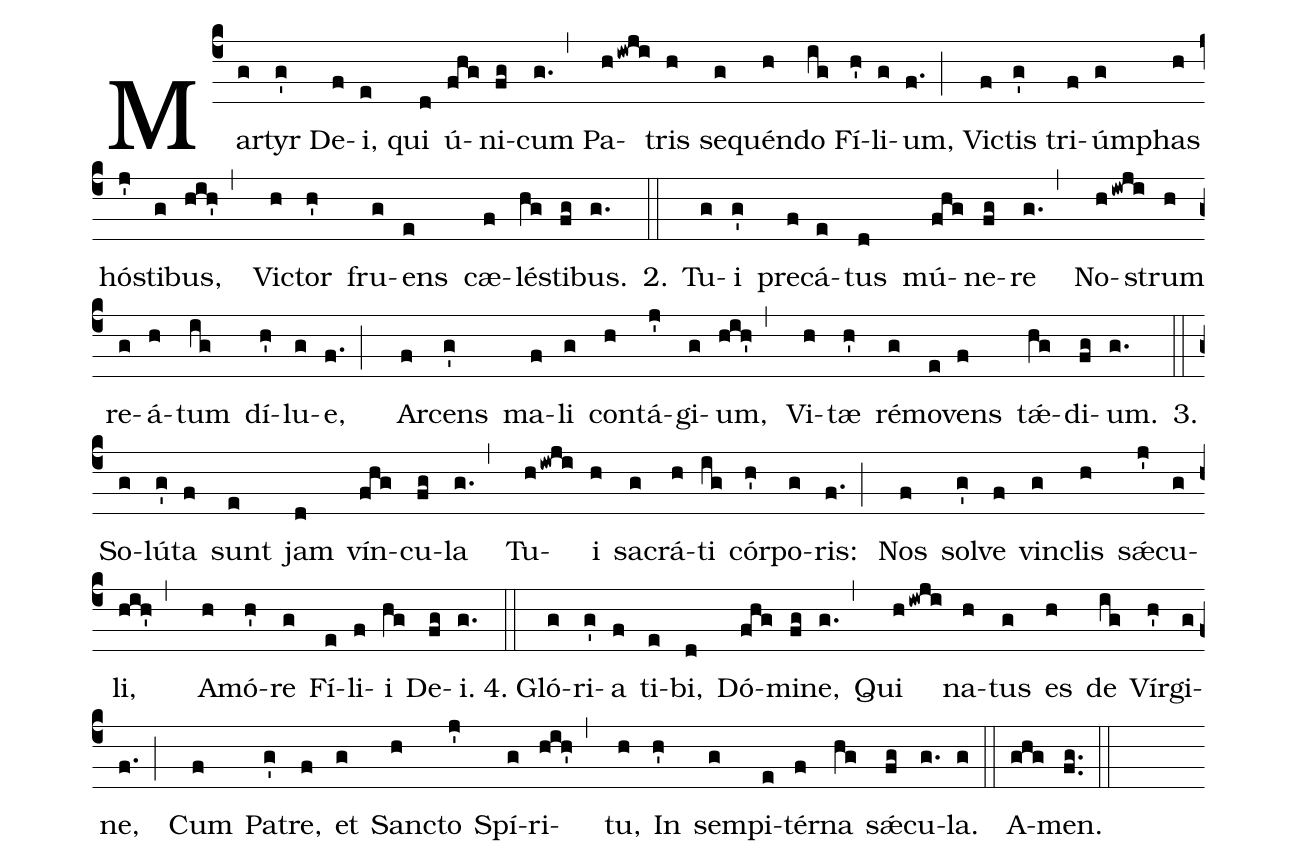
%%
(c4)Mar(g)tyr(g') De(f)i,(e) qui(d) ú(fhg)ni(fg)cum(g.,)
Pa(hiwji)tris(h) se(g)quén(h)do(ig) Fí(h')li(g)um,(f.;)
Vi(f)ctis(g') tri(f)úm(g)phas(h) hó(j')sti(g)bus,(hih',)
Vi(h)ctor(h') fru(g)ens(e) cæ(f)lé(hg)sti(fg)bus.(g.)

2.(::) Tu(g)i(g') pre(f)cá(e)tus(d) mú(fhg)ne(fg)re(g.,)
No(hiwji)strum(h) re(g)á(h)tum(ig) dí(h')lu(g)e,(f.;)
Ar(f)cens(g') ma(f)li(g) con(h)tá(j')gi(g)um,(hih',)
Vi(h)tæ(h') ré(g)mo(e)vens(f) tǽ(hg)di(fg)um.(g.)

3.(::) So(g)lú(g')ta(f) sunt(e) jam(d) vín(fhg)cu(fg)la(g.,)
Tu(hiwji)i(h) sa(g)crá(h)ti(ig) cór(h')po(g)ris:(f.;)
Nos(f) sol(g')ve(f) vin(g)clis(h) sǽ(j')cu(g)li,(hih',)
A(h)mó(h')re(g) Fí(e)li(f)i(hg) De(fg)i.(g.)

4.(::)Gló(g)ri(g')a(f) ti(e)bi,(d) Dó(fhg)mi(fg)ne,(g.,)
Qui(hiwji) na(h)tus(g) es(h) de(ig) Vír(h')gi(g)ne,(f.;)
Cum(f) Pa(g')tre,(f) et(g) San(h)cto(j') Spí(g)ri(hih',)tu,(h)
In(h') sem(g)pi(e)tér(f)na(hg) sǽ(fg)cu(g.)la.(g)
(::)A(ghg)men.(fg..) (::)
